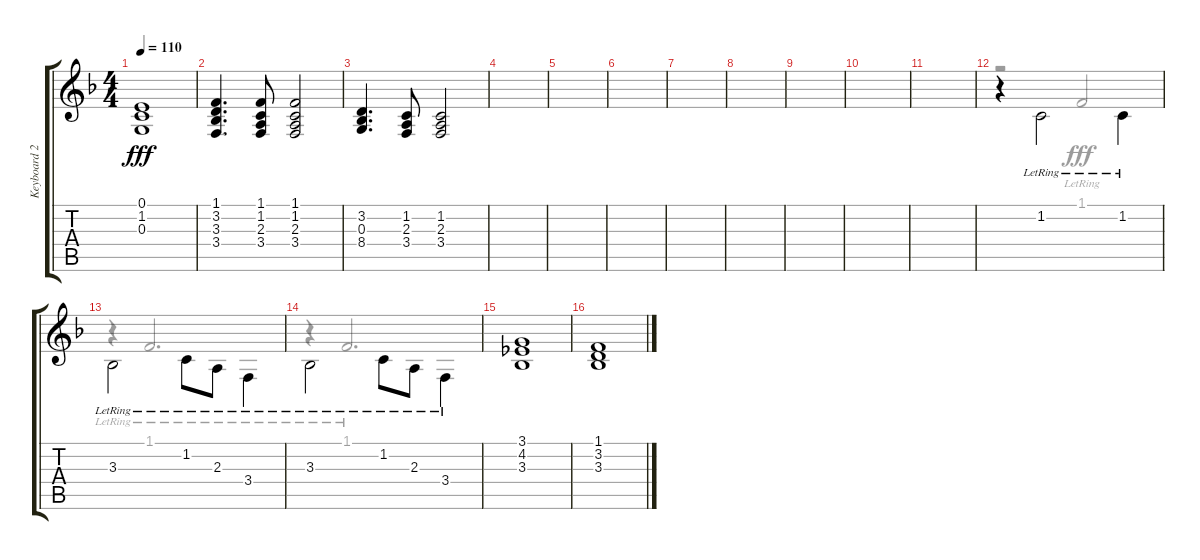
\track ("Keyboard 2" "Keyboard 2") {instrument harpsichord}
\staff {score tabs}
\tuning (E4 B3 G3 D3 A2 E2) {hide}
\voice
\ts (4 4)
\tempo 110
\clef g2
\ks f
(0.1 1.2 0.3).1{dy fff} |
(1.1 3.2 3.3 3.4).4{d} (1.1 1.2 2.3 3.4).8 (1.1 1.2 2.3 3.4).2 |
(3.2 0.3 8.4).4{d} (1.2 2.3 3.4).8 (1.2 2.3 3.4).2 |
|
|
|
|
|
|
|
|
r.4 1.2{lr}.2{beam Down} 1.2{lr}.4{beam Down} |
3.3{lr}.2{beam Down} 1.2{lr}.8{beam Down} 2.3{lr}.8{beam Down} 3.4{lr}.4{beam Down} |
3.3{lr}.2{beam Down} 1.2{lr}.8{beam Down} 2.3{lr}.8{beam Down} 3.4{lr}.4{beam Down} |
(3.1 4.2 3.3).1 |
(1.1 3.2 3.3).1
\voice
\clef g2
\ottava regular
\simile none
\ks f
|
|
|
|
|
|
|
|
|
|
|
r.2 1.1{lr}.2{beam Up} |
r.4 1.1{lr}.2{d beam Up} |
r.4 1.1{lr}.2{d beam Up} |
|
